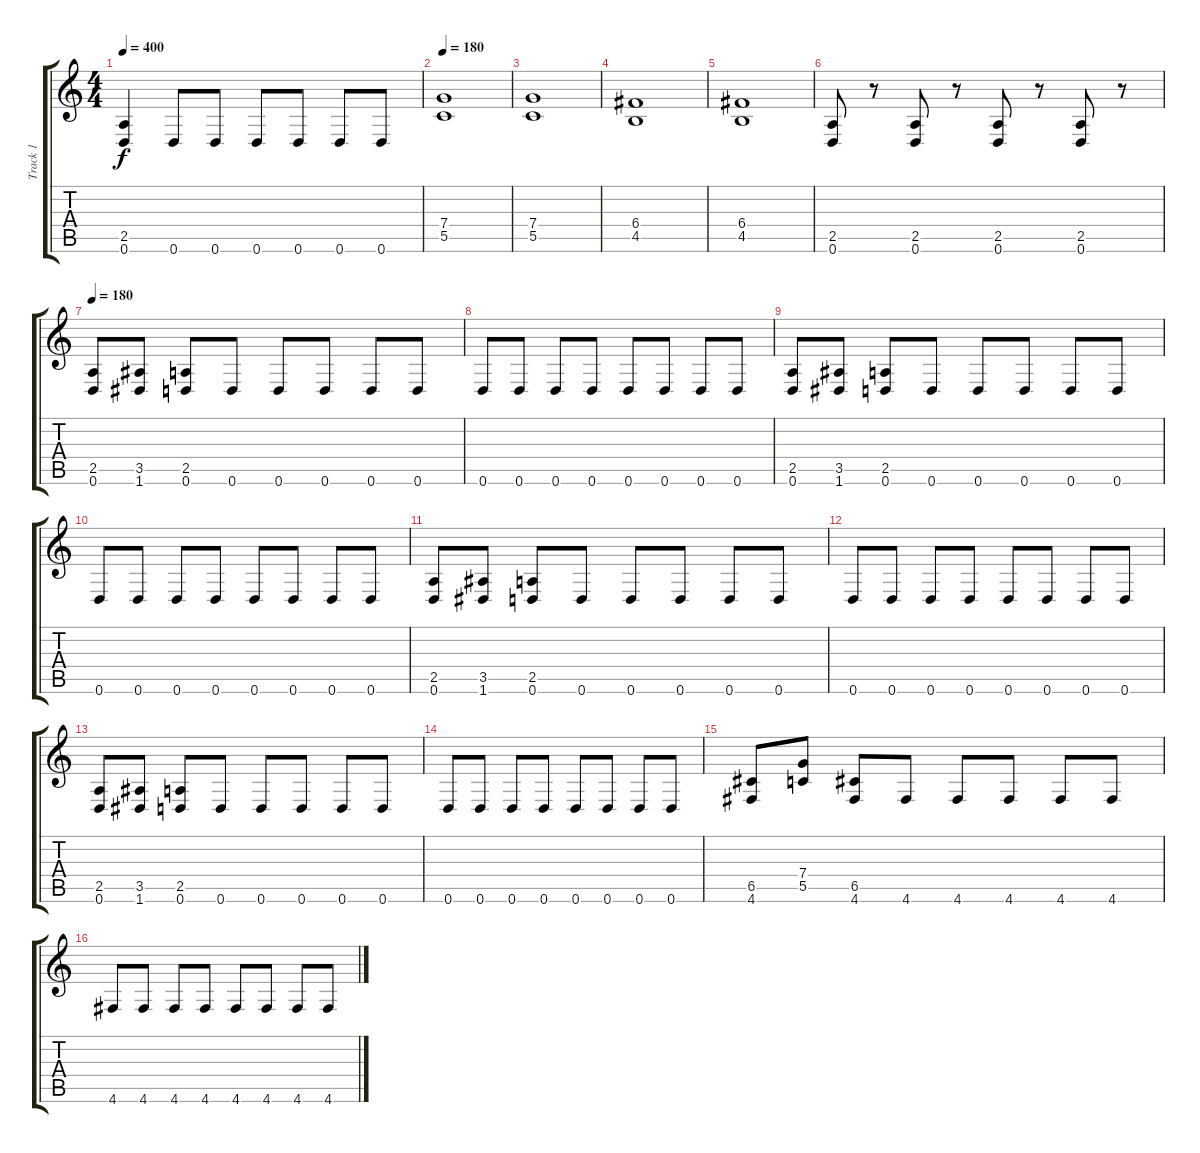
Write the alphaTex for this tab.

\track ("Track 1" "Track 1") {instrument distortionguitar}
\staff {score tabs}
\tuning (D4 A3 F3 C3 G2 D2) {hide}
\ts (4 4)
\tempo 400
\clef g2
\ks c
(2.5 0.6).4{dy f} 0.6.8 0.6.8 0.6.8 0.6.8 0.6.8 0.6.8 |
\tempo 180
(7.4 5.5).1 |
(7.4 5.5).1 |
(6.4 4.5).1 |
(6.4 4.5).1 |
(2.5 0.6).8 r.8 (2.5 0.6).8 r.8 (2.5 0.6).8 r.8 (2.5 0.6).8 r.8 |
\tempo 180
(2.5 0.6).8 (3.5 1.6).8 (2.5 0.6).8 0.6.8 0.6.8 0.6.8 0.6.8 0.6.8 |
0.6.8 0.6.8 0.6.8 0.6.8 0.6.8 0.6.8 0.6.8 0.6.8 |
(2.5 0.6).8 (3.5 1.6).8 (2.5 0.6).8 0.6.8 0.6.8 0.6.8 0.6.8 0.6.8 |
0.6.8 0.6.8 0.6.8 0.6.8 0.6.8 0.6.8 0.6.8 0.6.8 |
(2.5 0.6).8 (3.5 1.6).8 (2.5 0.6).8 0.6.8 0.6.8 0.6.8 0.6.8 0.6.8 |
0.6.8 0.6.8 0.6.8 0.6.8 0.6.8 0.6.8 0.6.8 0.6.8 |
(2.5 0.6).8 (3.5 1.6).8 (2.5 0.6).8 0.6.8 0.6.8 0.6.8 0.6.8 0.6.8 |
0.6.8 0.6.8 0.6.8 0.6.8 0.6.8 0.6.8 0.6.8 0.6.8 |
(6.5 4.6).8 (7.4 5.5).8 (6.5 4.6).8 4.6.8 4.6.8 4.6.8 4.6.8 4.6.8 |
4.6.8 4.6.8 4.6.8 4.6.8 4.6.8 4.6.8 4.6.8 4.6.8
